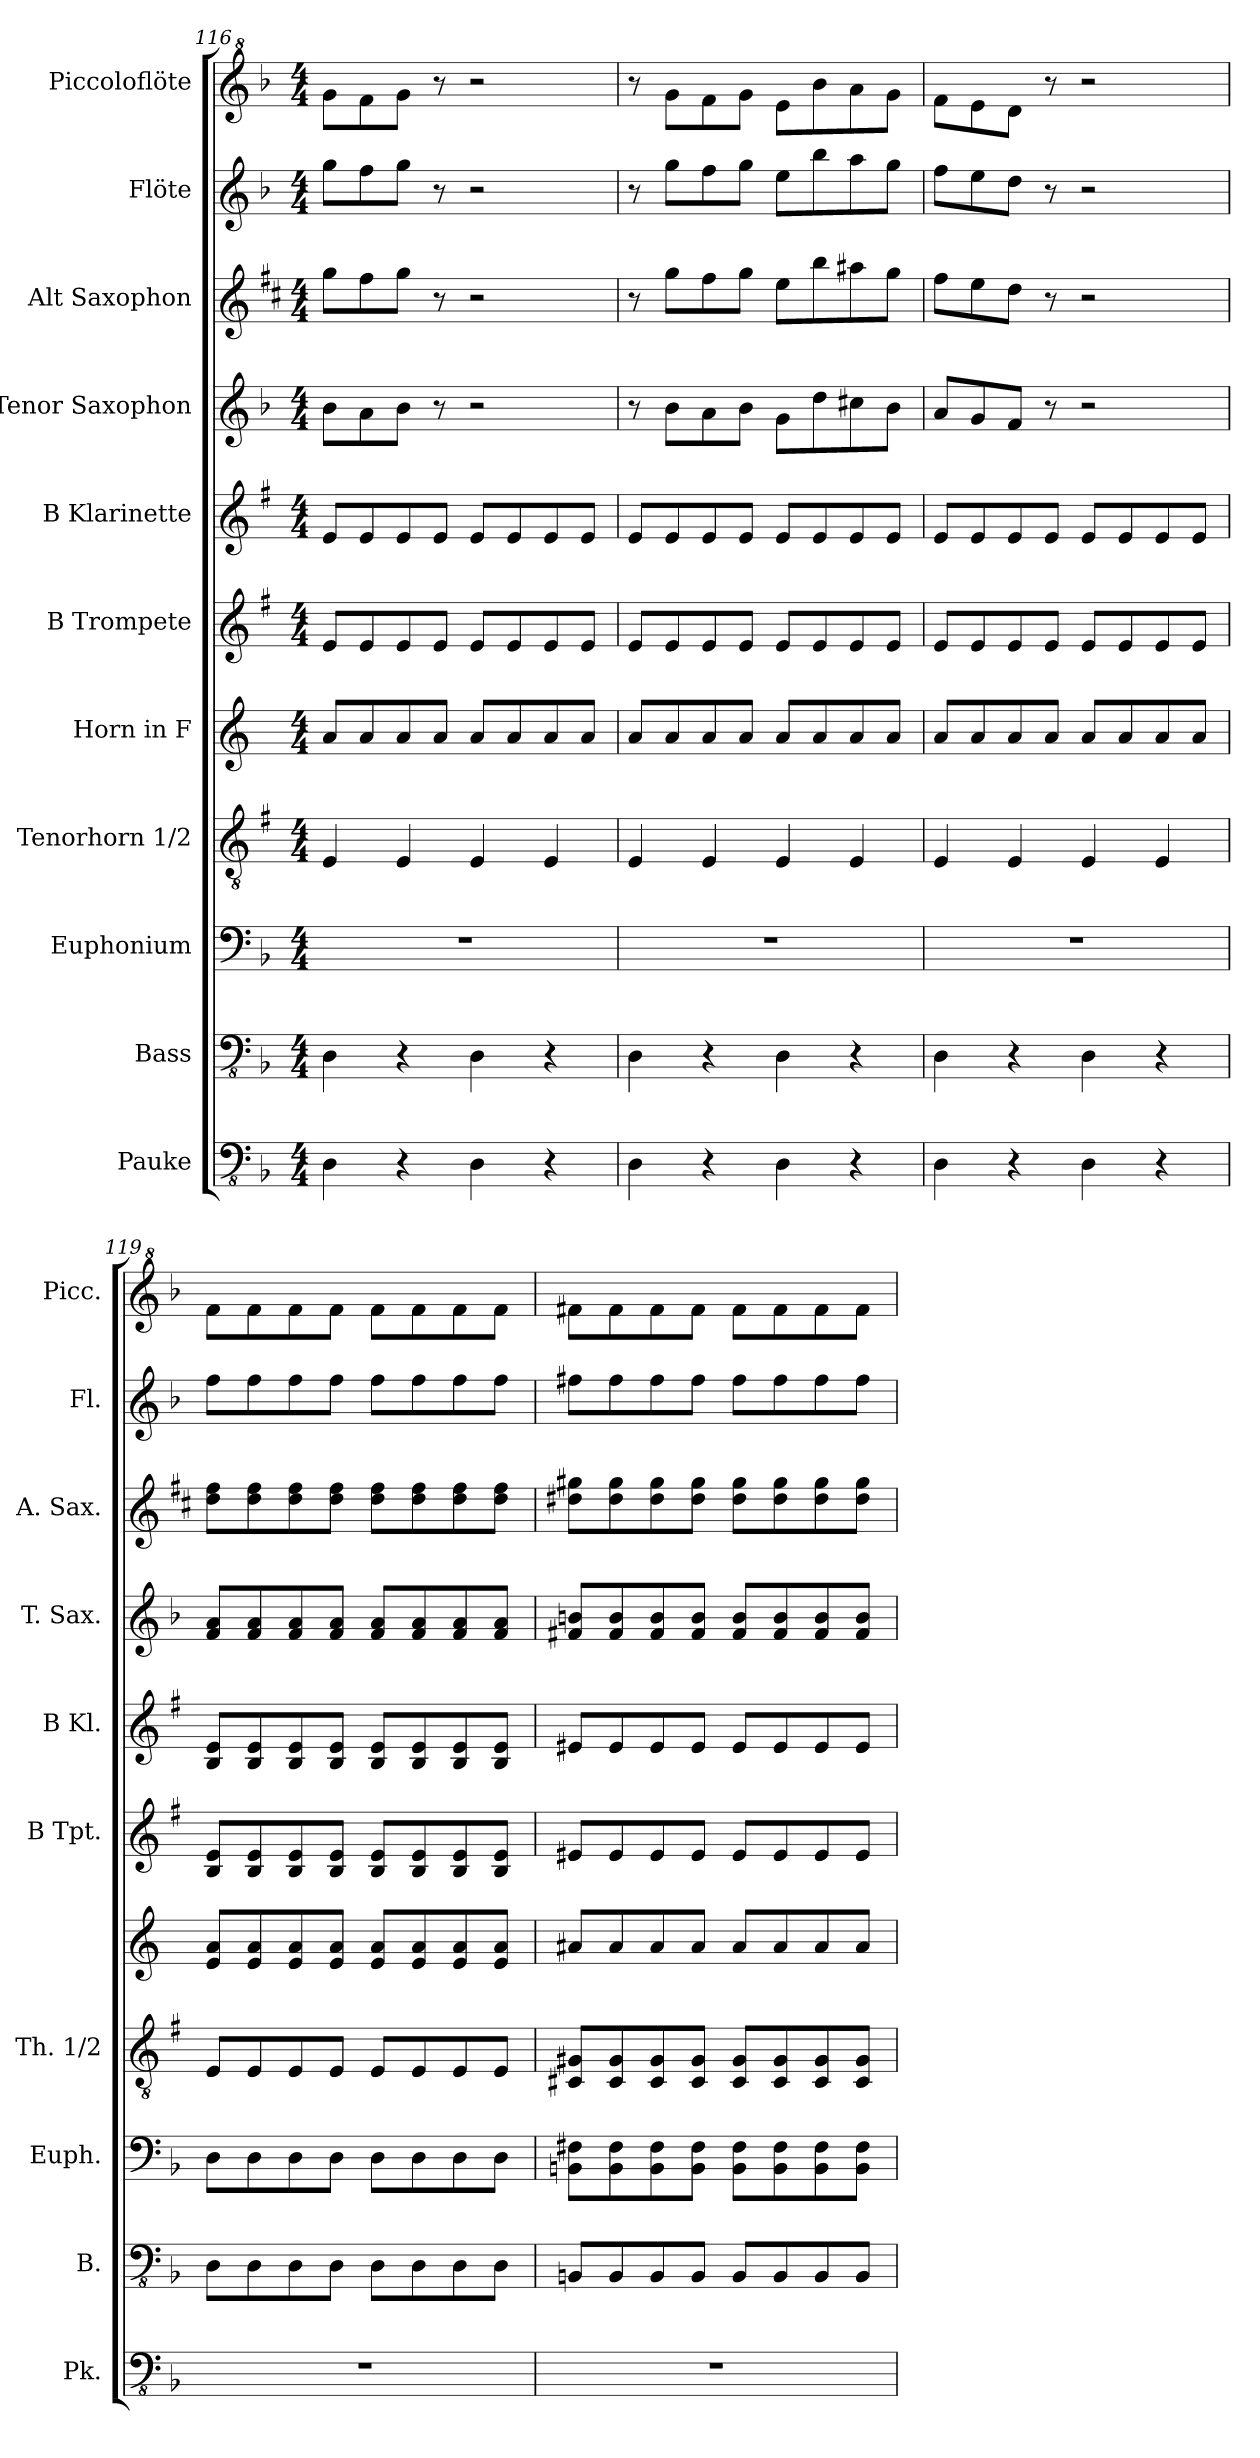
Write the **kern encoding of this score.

**kern	**kern	**kern	**kern	**kern	**kern	**kern	**kern	**kern	**kern	**kern
*part11	*part10	*part9	*part8	*part7	*part6	*part5	*part4	*part3	*part2	*part1
*staff11	*staff10	*staff9	*staff8	*staff7	*staff6	*staff5	*staff4	*staff3	*staff2	*staff1
*I"Pauke	*I"Bass	*I"Euphonium	*I"Tenorhorn 1/2	*I"Horn in F	*I"B Trompete	*I"B Klarinette	*I"Tenor Saxophon	*I"Alt Saxophon	*I"Flöte	*I"Piccoloflöte
*I'Pk.	*I'B.	*I'Euph.	*I'Th. 1/2	*	*I'B Tpt.	*I'B Kl.	*I'T. Sax.	*I'A. Sax.	*I'Fl.	*I'Picc.
!!LO:PB:g=z
*clefFv4	*clefFv4	*clefF4	*clefGv2	*clefG2	*clefG2	*clefG2	*clefG2	*clefG2	*clefG2	*clefG^2
*	*	*	*ITrd1c2	*ITrd4c7	*ITrd1c2	*ITrd1c2	*ITrd8c14	*ITrd5c9	*	*ITrd-7c-12
*k[b-]	*k[b-]	*k[b-]	*k[b-]	*k[b-]	*k[b-]	*k[b-]	*k[b-]	*k[b-]	*k[b-]	*k[b-]
*M4/4	*M4/4	*M4/4	*M4/4	*M4/4	*M4/4	*M4/4	*M4/4	*M4/4	*M4/4	*M4/4
=116	=116	=116	=116	=116	=116	=116	=116	=116	=116	=116
4DD\	4DD\	1r	4D/	8d/L	8d/L	8d/L	8B-\L	8b-\L	8gg\L	8ggg\L
.	.	.	.	8d/	8d/	8d/	8A\	8a\	8ff\	8fff\
4r	4r	.	4D/	8d/	8d/	8d/	8B-\J	8b-\J	8gg\J	8ggg\J
.	.	.	.	8d/J	8d/J	8d/J	8r	8r	8r	8r
4DD\	4DD\	.	4D/	8d/L	8d/L	8d/L	2r	2r	2r	2r
.	.	.	.	8d/	8d/	8d/	.	.	.	.
4r	4r	.	4D/	8d/	8d/	8d/	.	.	.	.
.	.	.	.	8d/J	8d/J	8d/J	.	.	.	.
=117	=117	=117	=117	=117	=117	=117	=117	=117	=117	=117
4DD\	4DD\	1r	4D/	8d/L	8d/L	8d/L	8r	8r	8r	8r
.	.	.	.	8d/	8d/	8d/	8B-\L	8b-\L	8gg\L	8ggg\L
4r	4r	.	4D/	8d/	8d/	8d/	8A\	8a\	8ff\	8fff\
.	.	.	.	8d/J	8d/J	8d/J	8B-\J	8b-\J	8gg\J	8ggg\J
4DD\	4DD\	.	4D/	8d/L	8d/L	8d/L	8G\L	8g\L	8ee\L	8eee\L
.	.	.	.	8d/	8d/	8d/	8d\	8dd\	8bb-\	8bbb-\
4r	4r	.	4D/	8d/	8d/	8d/	8c#X\	8cc#X\	8aa\	8aaa\
.	.	.	.	8d/J	8d/J	8d/J	8B-\J	8b-\J	8gg\J	8ggg\J
=118	=118	=118	=118	=118	=118	=118	=118	=118	=118	=118
4DD\	4DD\	1r	4D/	8d/L	8d/L	8d/L	8A/L	8a\L	8ff\L	8fff\L
.	.	.	.	8d/	8d/	8d/	8G/	8g\	8ee\	8eee\
4r	4r	.	4D/	8d/	8d/	8d/	8F/J	8f\J	8dd\J	8ddd\J
.	.	.	.	8d/J	8d/J	8d/J	8r	8r	8r	8r
4DD\	4DD\	.	4D/	8d/L	8d/L	8d/L	2r	2r	2r	2r
.	.	.	.	8d/	8d/	8d/	.	.	.	.
4r	4r	.	4D/	8d/	8d/	8d/	.	.	.	.
.	.	.	.	8d/J	8d/J	8d/J	.	.	.	.
=119	=119	=119	=119	=119	=119	=119	=119	=119	=119	=119
1r	8DD\L	8D\L	8D/L	8A/ 8d/L	8A/ 8d/L	8A/ 8d/L	8F/ 8A/L	8f\ 8a\L	8ff\L	8fff\L
.	8DD\	8D\	8D/	8A/ 8d/	8A/ 8d/	8A/ 8d/	8F/ 8A/	8f\ 8a\	8ff\	8fff\
.	8DD\	8D\	8D/	8A/ 8d/	8A/ 8d/	8A/ 8d/	8F/ 8A/	8f\ 8a\	8ff\	8fff\
.	8DD\J	8D\J	8D/J	8A/ 8d/J	8A/ 8d/J	8A/ 8d/J	8F/ 8A/J	8f\ 8a\J	8ff\J	8fff\J
.	8DD\L	8D\L	8D/L	8A/ 8d/L	8A/ 8d/L	8A/ 8d/L	8F/ 8A/L	8f\ 8a\L	8ff\L	8fff\L
.	8DD\	8D\	8D/	8A/ 8d/	8A/ 8d/	8A/ 8d/	8F/ 8A/	8f\ 8a\	8ff\	8fff\
.	8DD\	8D\	8D/	8A/ 8d/	8A/ 8d/	8A/ 8d/	8F/ 8A/	8f\ 8a\	8ff\	8fff\
.	8DD\J	8D\J	8D/J	8A/ 8d/J	8A/ 8d/J	8A/ 8d/J	8F/ 8A/J	8f\ 8a\J	8ff\J	8fff\J
=120	=120	=120	=120	=120	=120	=120	=120	=120	=120	=120
1r	8BBBn/L	8BBn\ 8F#X\L	8BBn/ 8F#X/L	8d#X/L	8d#X/L	8d#X/L	8F#X/ 8Bn/L	8f#X\ 8bn\L	8ff#X\L	8fff#X\L
.	8BBB/	8BB\ 8F#\	8BB/ 8F#/	8d#/	8d#/	8d#/	8F#/ 8B/	8f#\ 8b\	8ff#\	8fff#\
.	8BBB/	8BB\ 8F#\	8BB/ 8F#/	8d#/	8d#/	8d#/	8F#/ 8B/	8f#\ 8b\	8ff#\	8fff#\
.	8BBB/J	8BB\ 8F#\J	8BB/ 8F#/J	8d#/J	8d#/J	8d#/J	8F#/ 8B/J	8f#\ 8b\J	8ff#\J	8fff#\J
.	8BBB/L	8BB\ 8F#\L	8BB/ 8F#/L	8d#/L	8d#/L	8d#/L	8F#/ 8B/L	8f#\ 8b\L	8ff#\L	8fff#\L
.	8BBB/	8BB\ 8F#\	8BB/ 8F#/	8d#/	8d#/	8d#/	8F#/ 8B/	8f#\ 8b\	8ff#\	8fff#\
.	8BBB/	8BB\ 8F#\	8BB/ 8F#/	8d#/	8d#/	8d#/	8F#/ 8B/	8f#\ 8b\	8ff#\	8fff#\
.	8BBB/J	8BB\ 8F#\J	8BB/ 8F#/J	8d#/J	8d#/J	8d#/J	8F#/ 8B/J	8f#\ 8b\J	8ff#\J	8fff#\J
=	=	=	=	=	=	=	=	=	=	=
*-	*-	*-	*-	*-	*-	*-	*-	*-	*-	*-
